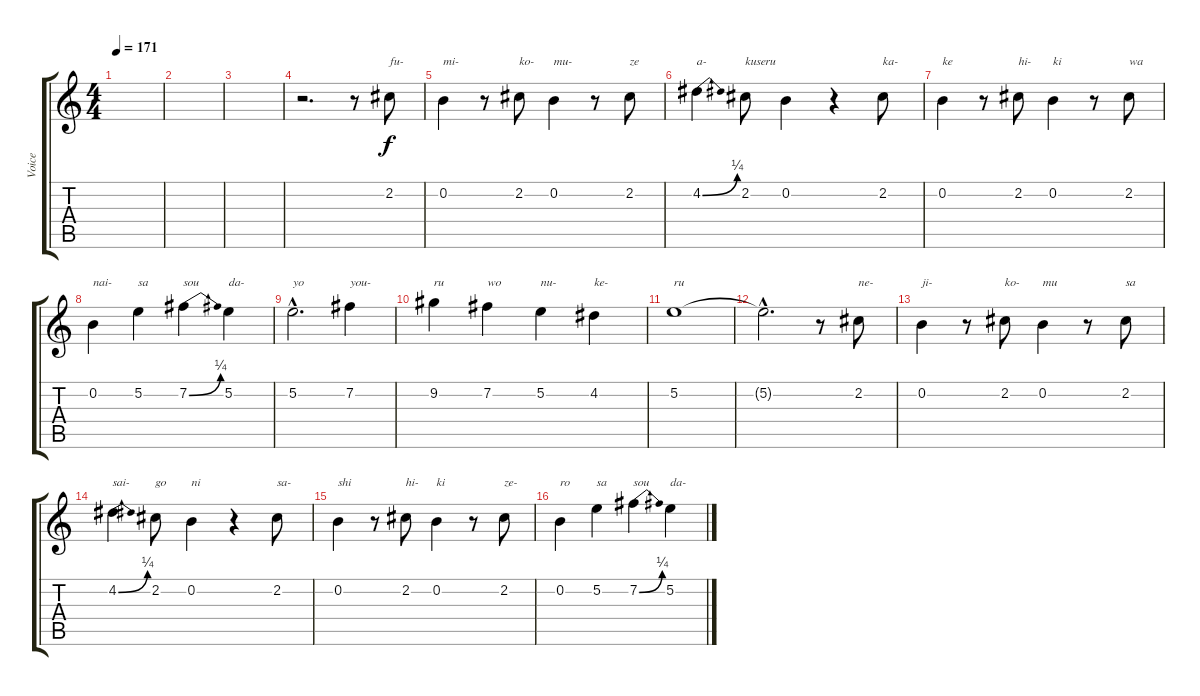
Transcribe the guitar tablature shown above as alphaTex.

\track ("Voice" "Voice") {instrument contrabass}
\staff {score tabs}
\tuning (E4 B3 G3 D3 A2 E2) {hide}
\ts (4 4)
\tempo 171
\clef g2
\ks c
|
|
|
r.2{d} r.8 2.2.8{txt "fu-"} |
0.2.4{txt "mi-"} r.8 2.2.8{txt "ko-"} 0.2.4{txt "mu-"} r.8 2.2.8{txt "ze"} |
4.2{be (bend 0 0 60 1)}.4{txt "a-"} 2.2.8{txt "kuseru"} 0.2.4 r.4 2.2.8{txt "ka-"} |
0.2.4{txt "ke"} r.8 2.2.8{txt "hi-"} 0.2.4{txt "ki"} r.8 2.2.8{txt "wa"} |
0.2.4{txt "nai-"} 5.2.4{txt "sa"} 7.2{be (bend 0 0 60 1)}.4{txt "sou"} 5.2.4{txt "da-"} |
5.2{hac}.2{d txt "yo"} 7.2.4{txt "you-"} |
9.2.4{txt "ru"} 7.2.4{txt "wo"} 5.2.4{txt "nu-"} 4.2.4{txt "ke-"} |
5.2.1{txt "ru"} |
5.2{hac t}.2{d} r.8 2.2.8{txt "ne-"} |
0.2.4{txt "ji-"} r.8 2.2.8{txt "ko-"} 0.2.4{txt "mu"} r.8 2.2.8{txt "sa"} |
4.2{be (bend 0 0 60 1)}.4{txt "sai-"} 2.2.8{txt "go"} 0.2.4{txt "ni"} r.4 2.2.8{txt "sa-"} |
0.2.4{txt "shi"} r.8 2.2.8{txt "hi-"} 0.2.4{txt "ki"} r.8 2.2.8{txt "ze-"} |
0.2.4{txt "ro"} 5.2.4{txt "sa"} 7.2{be (bend 0 0 60 1)}.4{txt "sou"} 5.2.4{txt "da-"}
